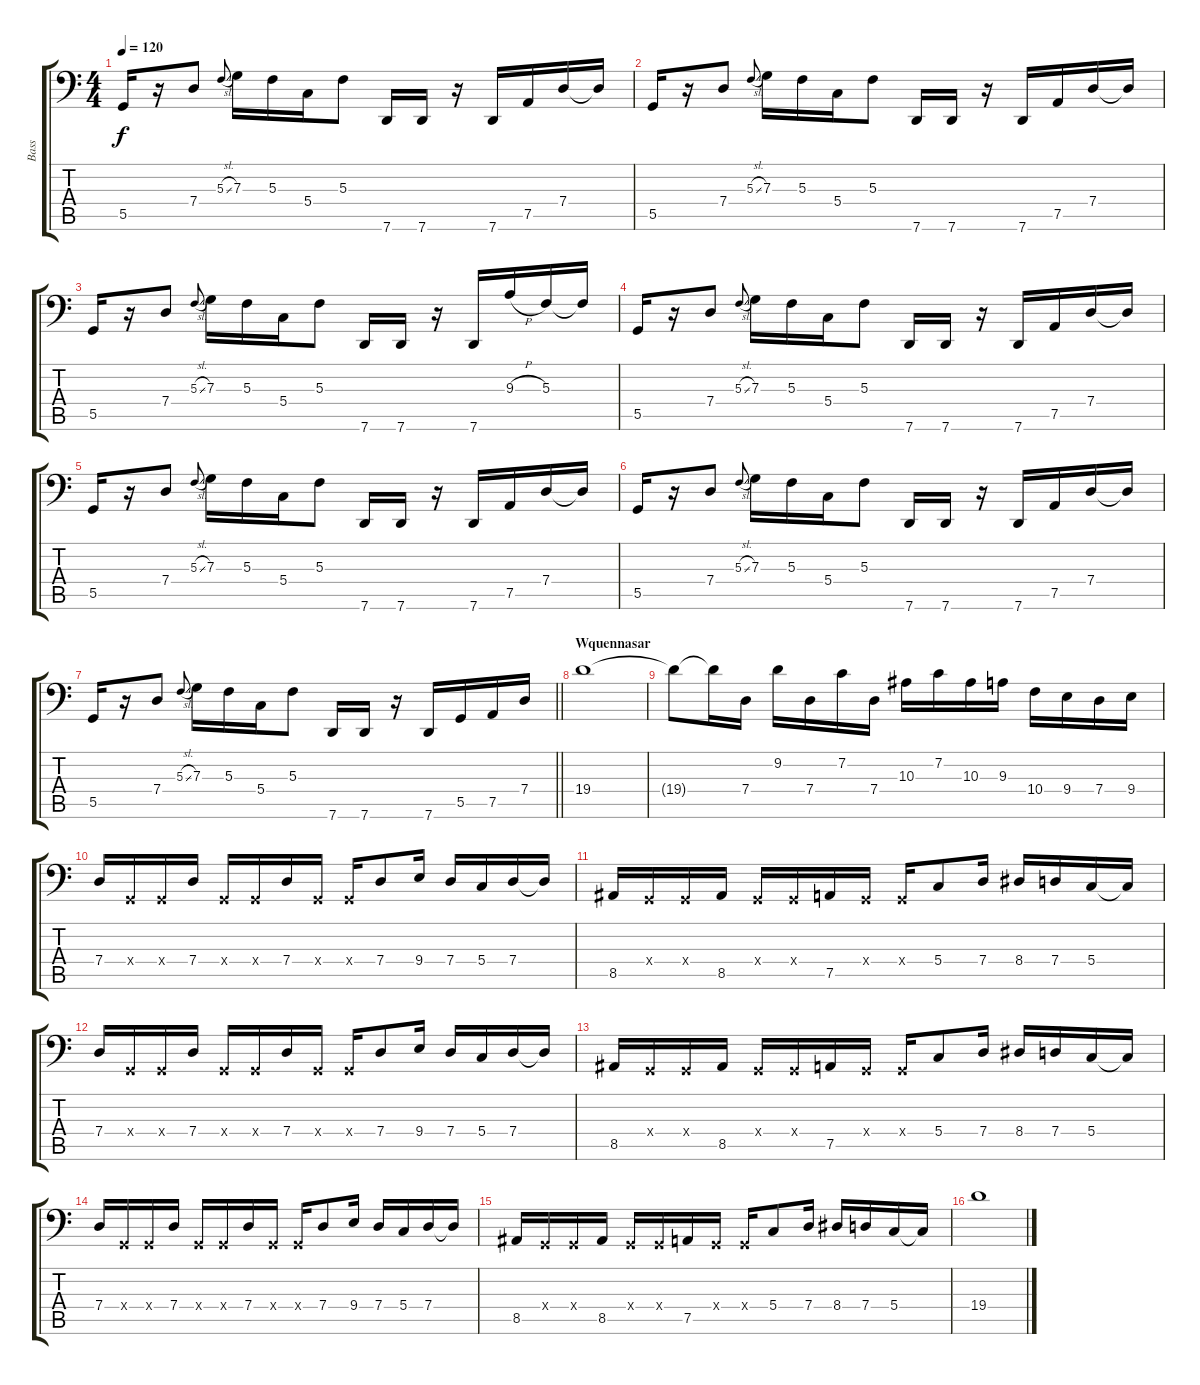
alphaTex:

\track ("Bass" "Bass") {instrument electricbassfinger}
\staff {score tabs}
\tuning (Bb2 F2 C2 G1 D1 G0) {hide}
\ts (4 4)
\tempo 120
\clef f4
\ks c
5.5.16{dy f} r.16 7.4.8 5.3{sl}.8{gr onbeat} 7.3.16 5.3.16 5.4.16 5.3.8 7.6.16 7.6.16 r.16 7.6.16 7.5.16 7.4.16 7.4{t}.16 |
5.5.16 r.16 7.4.8 5.3{sl}.8{gr onbeat} 7.3.16 5.3.16 5.4.16 5.3.8 7.6.16 7.6.16 r.16 7.6.16 7.5.16 7.4.16 7.4{t}.16 |
5.5.16 r.16 7.4.8 5.3{sl}.8{gr onbeat} 7.3.16 5.3.16 5.4.16 5.3.8 7.6.16 7.6.16 r.16 7.6.16 9.3{h}.16 5.3.16 5.3{t}.16 |
5.5.16 r.16 7.4.8 5.3{sl}.8{gr onbeat} 7.3.16 5.3.16 5.4.16 5.3.8 7.6.16 7.6.16 r.16 7.6.16 7.5.16 7.4.16 7.4{t}.16 |
5.5.16 r.16 7.4.8 5.3{sl}.8{gr onbeat} 7.3.16 5.3.16 5.4.16 5.3.8 7.6.16 7.6.16 r.16 7.6.16 7.5.16 7.4.16 7.4{t}.16 |
5.5.16 r.16 7.4.8 5.3{sl}.8{gr onbeat} 7.3.16 5.3.16 5.4.16 5.3.8 7.6.16 7.6.16 r.16 7.6.16 7.5.16 7.4.16 7.4{t}.16 |
\barLineRight lightlight
5.5.16 r.16 7.4.8 5.3{sl}.8{gr onbeat} 7.3.16 5.3.16 5.4.16 5.3.8 7.6.16 7.6.16 r.16 7.6.16 5.5.16 7.5.16 7.4.16 |
\section ("" "Wquennasar")
19.4.1 |
19.4{t}.8 19.4{t}.16 7.4.16 9.2.16 7.4.16 7.2.16 7.4.16 10.3.16 7.2.16 10.3.16 9.3.16 10.4.16 9.4.16 7.4.16 9.4.16 |
7.4.16 0.4{x}.16 0.4{x}.16 7.4.16 0.4{x}.16 0.4{x}.16 7.4.16 0.4{x}.16 0.4{x}.16 7.4.8 9.4.16 7.4.16 5.4.16 7.4.16 7.4{t}.16 |
8.5.16 0.4{x}.16 0.4{x}.16 8.5.16 0.4{x}.16 0.4{x}.16 7.5.16 0.4{x}.16 0.4{x}.16 5.4.8 7.4.16 8.4.16 7.4.16 5.4.16 5.4{t}.16 |
7.4.16 0.4{x}.16 0.4{x}.16 7.4.16 0.4{x}.16 0.4{x}.16 7.4.16 0.4{x}.16 0.4{x}.16 7.4.8 9.4.16 7.4.16 5.4.16 7.4.16 7.4{t}.16 |
8.5.16 0.4{x}.16 0.4{x}.16 8.5.16 0.4{x}.16 0.4{x}.16 7.5.16 0.4{x}.16 0.4{x}.16 5.4.8 7.4.16 8.4.16 7.4.16 5.4.16 5.4{t}.16 |
7.4.16 0.4{x}.16 0.4{x}.16 7.4.16 0.4{x}.16 0.4{x}.16 7.4.16 0.4{x}.16 0.4{x}.16 7.4.8 9.4.16 7.4.16 5.4.16 7.4.16 7.4{t}.16 |
8.5.16 0.4{x}.16 0.4{x}.16 8.5.16 0.4{x}.16 0.4{x}.16 7.5.16 0.4{x}.16 0.4{x}.16 5.4.8 7.4.16 8.4.16 7.4.16 5.4.16 5.4{t}.16 |
19.4.1
